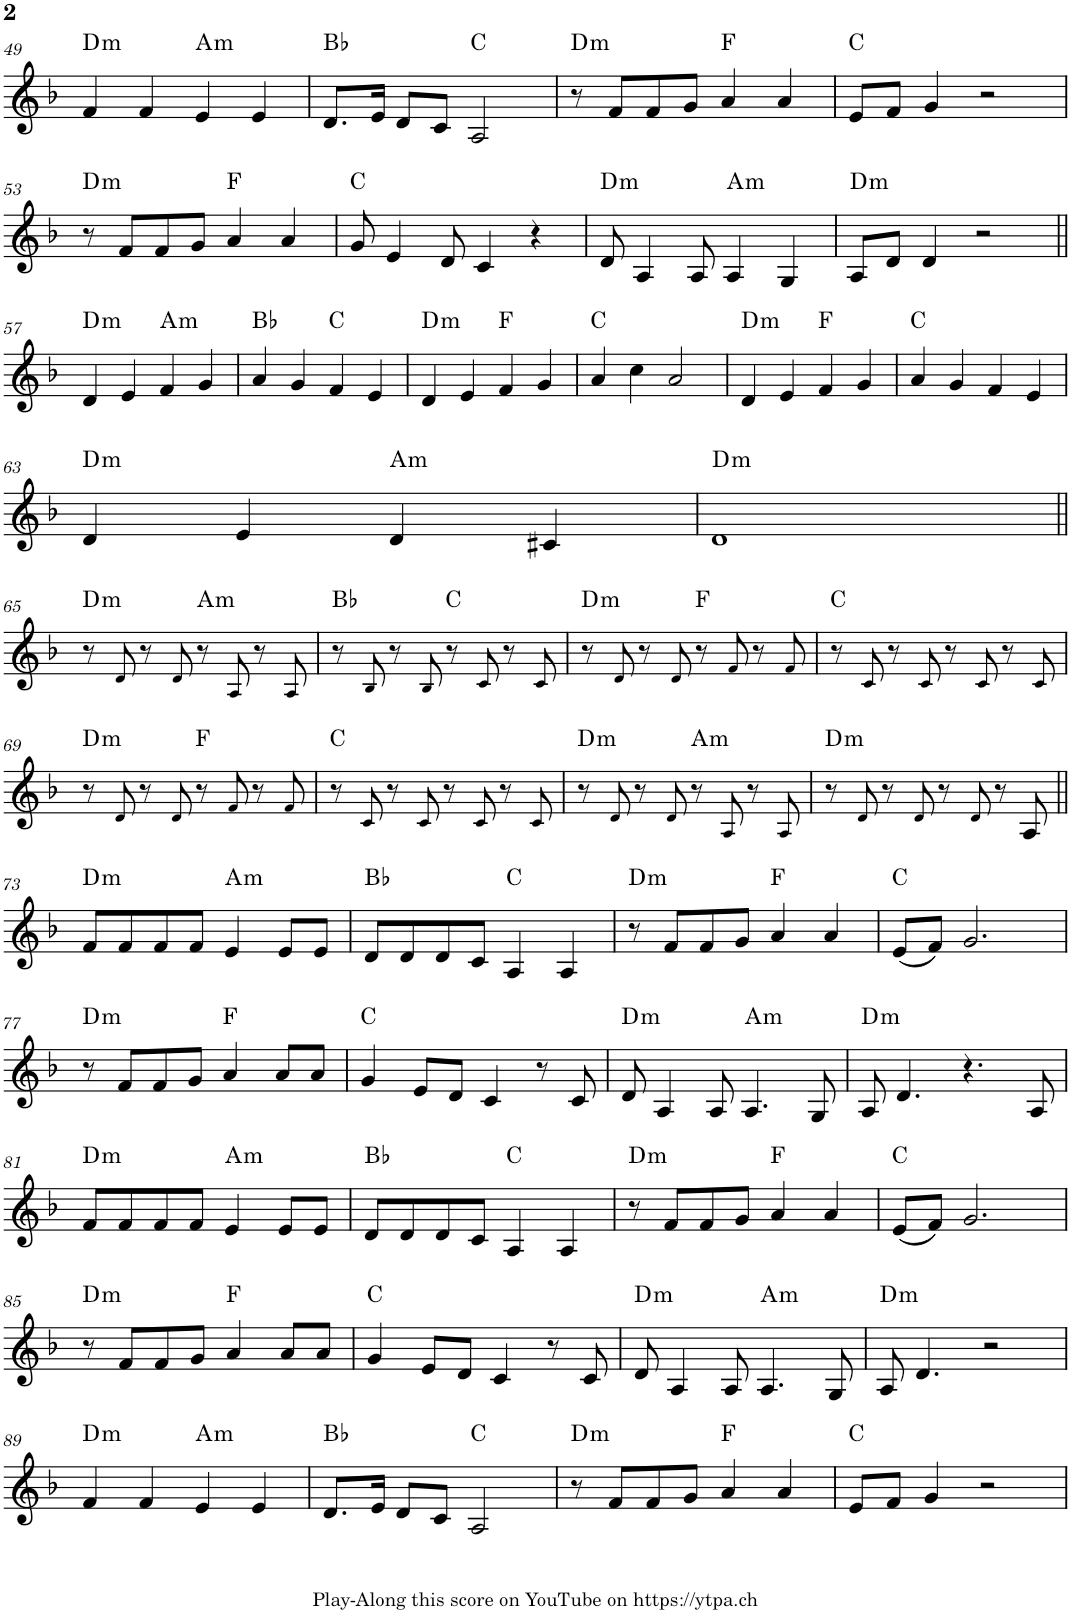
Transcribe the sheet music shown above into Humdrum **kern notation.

**kern	**harte
*part1	*part1
*staff1	*
*I"Piano	*
*I'Pno.	*
!!LO:PB:g=z
*clefG2	*
*k[b-]	*
*M4/4	*
=49	=49
!	!LO:H:kt=m
4f/	D:min
4f/	.
!	!LO:H:kt=m
4e/	A:min
4e/	.
=50	=50
8.d/L	Bb:maj
16e/Jk	.
8d/L	.
8c/J	.
2A/	C:maj
=51	=51
!	!LO:H:kt=m
8r	D:min
8f/L	.
8f/	.
8g/J	.
4a/	F:maj
4a/	.
=52	=52
8e/L	C:maj
8f/J	.
4g/	.
2r	.
!!LO:LB:g=z
=53	=53
!	!LO:H:kt=m
8r	D:min
8f/L	.
8f/	.
8g/J	.
4a/	F:maj
4a/	.
=54	=54
8g/	C:maj
4e/	.
8d/	.
4c/	.
4r	.
=55	=55
!	!LO:H:kt=m
8d/	D:min
4A/	.
8A/	.
!	!LO:H:kt=m
4A/	A:min
4G/	.
=56	=56
!	!LO:H:kt=m
8A/L	D:min
8d/J	.
4d/	.
2r	.
!!LO:LB:g=z
=57||	=57||
!	!LO:H:kt=m
4d/	D:min
4e/	.
!	!LO:H:kt=m
4f/	A:min
4g/	.
=58	=58
4a/	Bb:maj
4g/	.
4f/	C:maj
4e/	.
=59	=59
!	!LO:H:kt=m
4d/	D:min
4e/	.
4f/	F:maj
4g/	.
=60	=60
4a/	C:maj
4cc\	.
2a/	.
=61	=61
!	!LO:H:kt=m
4d/	D:min
4e/	.
4f/	F:maj
4g/	.
=62	=62
4a/	C:maj
4g/	.
4f/	.
4e/	.
!!LO:LB:g=z
=63	=63
!	!LO:H:kt=m
4d/	D:min
4e/	.
!	!LO:H:kt=m
4d/	A:min
4c#X/	.
=64	=64
!	!LO:H:kt=m
1d	D:min
!!LO:LB:g=z
=65||	=65||
!	!LO:H:kt=m
8r	D:min
8d!/	.
8r	.
8d!/	.
!	!LO:H:kt=m
8r	A:min
8A!/	.
8r	.
8A!/	.
=66	=66
8r	Bb:maj
8B-!/	.
8r	.
8B-!/	.
8r	C:maj
8c!/	.
8r	.
8c!/	.
=67	=67
!	!LO:H:kt=m
8r	D:min
8d!/	.
8r	.
8d!/	.
8r	F:maj
8f!/	.
8r	.
8f!/	.
=68	=68
8r	C:maj
8c!/	.
8r	.
8c!/	.
8r	.
8c!/	.
8r	.
8c!/	.
!!LO:LB:g=z
=69	=69
!	!LO:H:kt=m
8r	D:min
8d!/	.
8r	.
8d!/	.
8r	F:maj
8f!/	.
8r	.
8f!/	.
=70	=70
8r	C:maj
8c!/	.
8r	.
8c!/	.
8r	.
8c!/	.
8r	.
8c!/	.
=71	=71
!	!LO:H:kt=m
8r	D:min
8d!/	.
8r	.
8d!/	.
!	!LO:H:kt=m
8r	A:min
8A!/	.
8r	.
8A!/	.
=72	=72
!	!LO:H:kt=m
8r	D:min
8d!/	.
8r	.
8d!/	.
8r	.
8d!/	.
8r	.
8A/	.
!!LO:LB:g=z
=73||	=73||
!	!LO:H:kt=m
8f/L	D:min
8f/	.
8f/	.
8f/J	.
!	!LO:H:kt=m
4e/	A:min
8e/L	.
8e/J	.
=74	=74
8d/L	Bb:maj
8d/	.
8d/	.
8c/J	.
4A/	C:maj
4A/	.
=75	=75
!	!LO:H:kt=m
8r	D:min
8f/L	.
8f/	.
8g/J	.
4a/	F:maj
4a/	.
=76	=76
(8e/L	C:maj
8f/J)	.
2.g/	.
!!LO:LB:g=z
=77	=77
!	!LO:H:kt=m
8r	D:min
8f/L	.
8f/	.
8g/J	.
4a/	F:maj
8a/L	.
8a/J	.
=78	=78
4g/	C:maj
8e/L	.
8d/J	.
4c/	.
8r	.
8c/	.
=79	=79
!	!LO:H:kt=m
8d/	D:min
4A/	.
8A/	.
!	!LO:H:kt=m
4.A/	A:min
8G/	.
=80	=80
!	!LO:H:kt=m
8A/	D:min
4.d/	.
4.r	.
8A/	.
!!LO:LB:g=z
=81	=81
!	!LO:H:kt=m
8f/L	D:min
8f/	.
8f/	.
8f/J	.
!	!LO:H:kt=m
4e/	A:min
8e/L	.
8e/J	.
=82	=82
8d/L	Bb:maj
8d/	.
8d/	.
8c/J	.
4A/	C:maj
4A/	.
=83	=83
!	!LO:H:kt=m
8r	D:min
8f/L	.
8f/	.
8g/J	.
4a/	F:maj
4a/	.
=84	=84
(8e/L	C:maj
8f/J)	.
2.g/	.
!!LO:LB:g=z
=85	=85
!	!LO:H:kt=m
8r	D:min
8f/L	.
8f/	.
8g/J	.
4a/	F:maj
8a/L	.
8a/J	.
=86	=86
4g/	C:maj
8e/L	.
8d/J	.
4c/	.
8r	.
8c/	.
=87	=87
!	!LO:H:kt=m
8d/	D:min
4A/	.
8A/	.
!	!LO:H:kt=m
4.A/	A:min
8G/	.
=88	=88
!	!LO:H:kt=m
8A/	D:min
4.d/	.
2r	.
!!LO:LB:g=z
=89	=89
!	!LO:H:kt=m
4f/	D:min
4f/	.
!	!LO:H:kt=m
4e/	A:min
4e/	.
=90	=90
8.d/L	Bb:maj
16e/Jk	.
8d/L	.
8c/J	.
2A/	C:maj
=91	=91
!	!LO:H:kt=m
8r	D:min
8f/L	.
8f/	.
8g/J	.
4a/	F:maj
4a/	.
=92	=92
8e/L	C:maj
8f/J	.
4g/	.
2r	.
=	=
*-	*-
